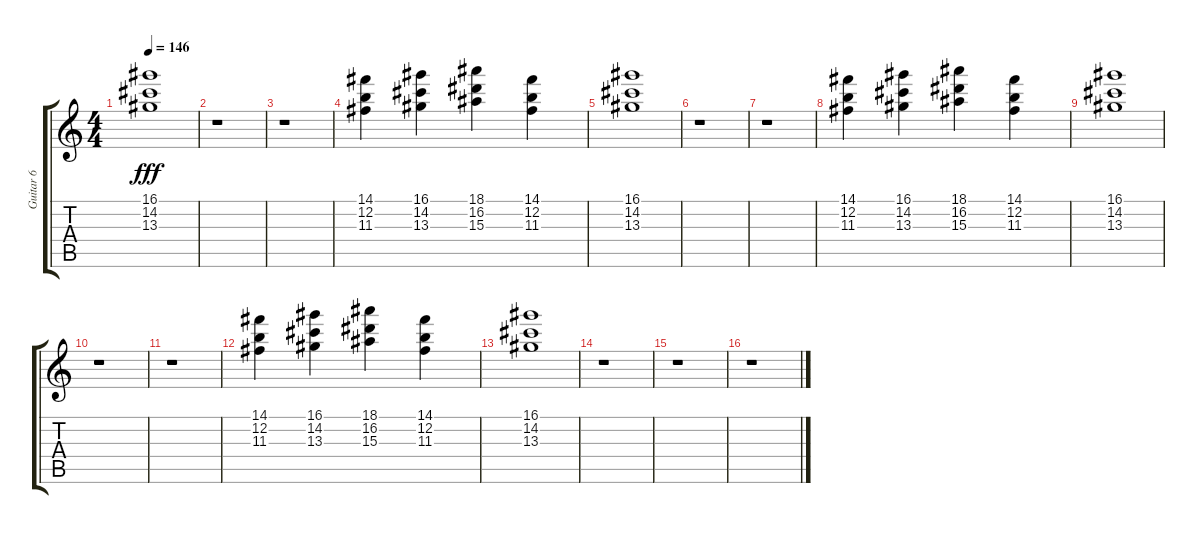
\track ("Guitar 6" "Guitar 6") {instrument electricguitarclean}
\staff {score tabs}
\tuning (E4 B3 G3 D3 A2 E2) {hide}
\ts (4 4)
\tempo 146
\clef g2
\ks c
(16.1 14.2 13.3).1{dy fff} |
r.1 |
r.1 |
(14.1 12.2 11.3).4 (16.1 14.2 13.3).4 (18.1 16.2 15.3).4 (14.1 12.2 11.3).4 |
(16.1 14.2 13.3).1 |
r.1 |
r.1 |
(14.1 12.2 11.3).4 (16.1 14.2 13.3).4 (18.1 16.2 15.3).4 (14.1 12.2 11.3).4 |
(16.1 14.2 13.3).1 |
r.1 |
r.1 |
(14.1 12.2 11.3).4 (16.1 14.2 13.3).4 (18.1 16.2 15.3).4 (14.1 12.2 11.3).4 |
(16.1 14.2 13.3).1 |
r.1 |
r.1 |
r.1
